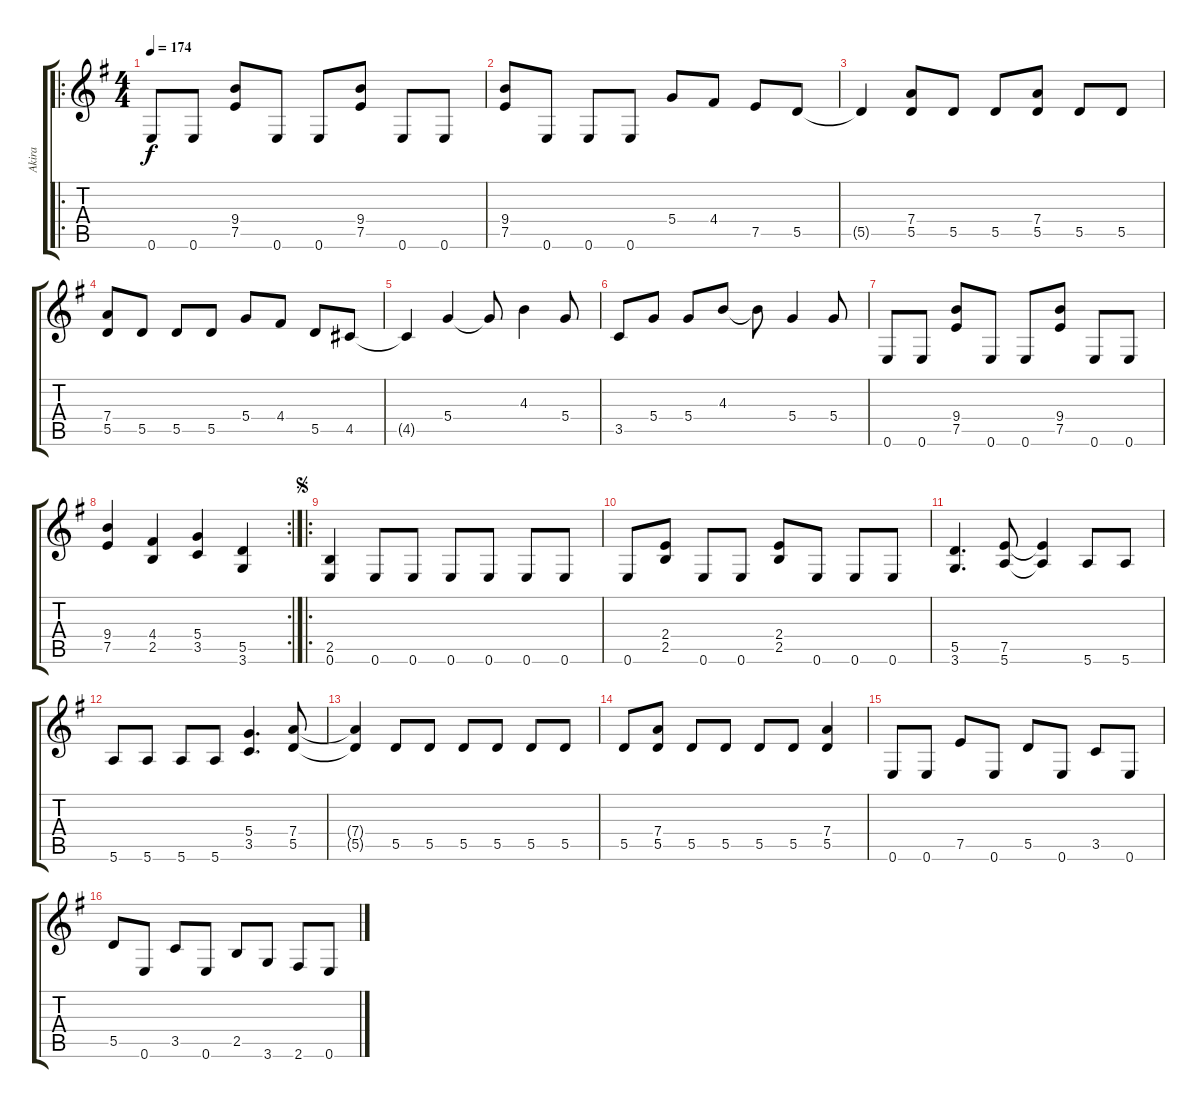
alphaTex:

\track ("Akira" "Akira") {instrument distortionguitar}
\staff {score tabs}
\tuning (E4 B3 G3 D3 A2 E2) {hide}
\ro
\ts (4 4)
\tempo 174
\clef g2
\ks g
0.6.8{dy f instrument distortionguitar} 0.6.8 (9.4 7.5).8 0.6.8 0.6.8 (9.4 7.5).8 0.6.8 0.6.8 |
(9.4 7.5).8 0.6.8 0.6.8 0.6.8 5.4.8 4.4.8 7.5.8 5.5.8 |
5.5{t}.4 (7.4 5.5).8 5.5.8 5.5.8 (7.4 5.5).8 5.5.8 5.5.8 |
(7.4 5.5).8 5.5.8 5.5.8 5.5.8 5.4.8 4.4.8 5.5.8 4.5.8 |
4.5{t}.4 5.4.4 5.4{t}.8 4.3.4 5.4.8 |
3.5.8 5.4.8 5.4.8 4.3.8 4.3{t}.8 5.4.4 5.4.8 |
0.6.8 0.6.8 (9.4 7.5).8 0.6.8 0.6.8 (9.4 7.5).8 0.6.8 0.6.8 |
\rc 2
(9.4 7.5).4 (4.4 2.5).4 (5.4 3.5).4 (5.5 3.6).4 |
\ro
\jump segno
(2.5 0.6).4 0.6.8 0.6.8 0.6.8 0.6.8 0.6.8 0.6.8 |
0.6.8 (2.4 2.5).8 0.6.8 0.6.8 (2.4 2.5).8 0.6.8 0.6.8 0.6.8 |
(5.5 3.6).4{d} (7.5 5.6).8 (7.5{t} 5.6{t}).4 5.6.8 5.6.8 |
5.6.8 5.6.8 5.6.8 5.6.8 (5.4 3.5).4{d} (7.4 5.5).8 |
(7.4{t} 5.5{t}).4 5.5.8 5.5.8 5.5.8 5.5.8 5.5.8 5.5.8 |
5.5.8 (7.4 5.5).8 5.5.8 5.5.8 5.5.8 5.5.8 (7.4 5.5).4 |
0.6.8 0.6.8 7.5.8 0.6.8 5.5.8 0.6.8 3.5.8 0.6.8 |
5.5.8 0.6.8 3.5.8 0.6.8 2.5.8 3.6.8 2.6.8 0.6.8
